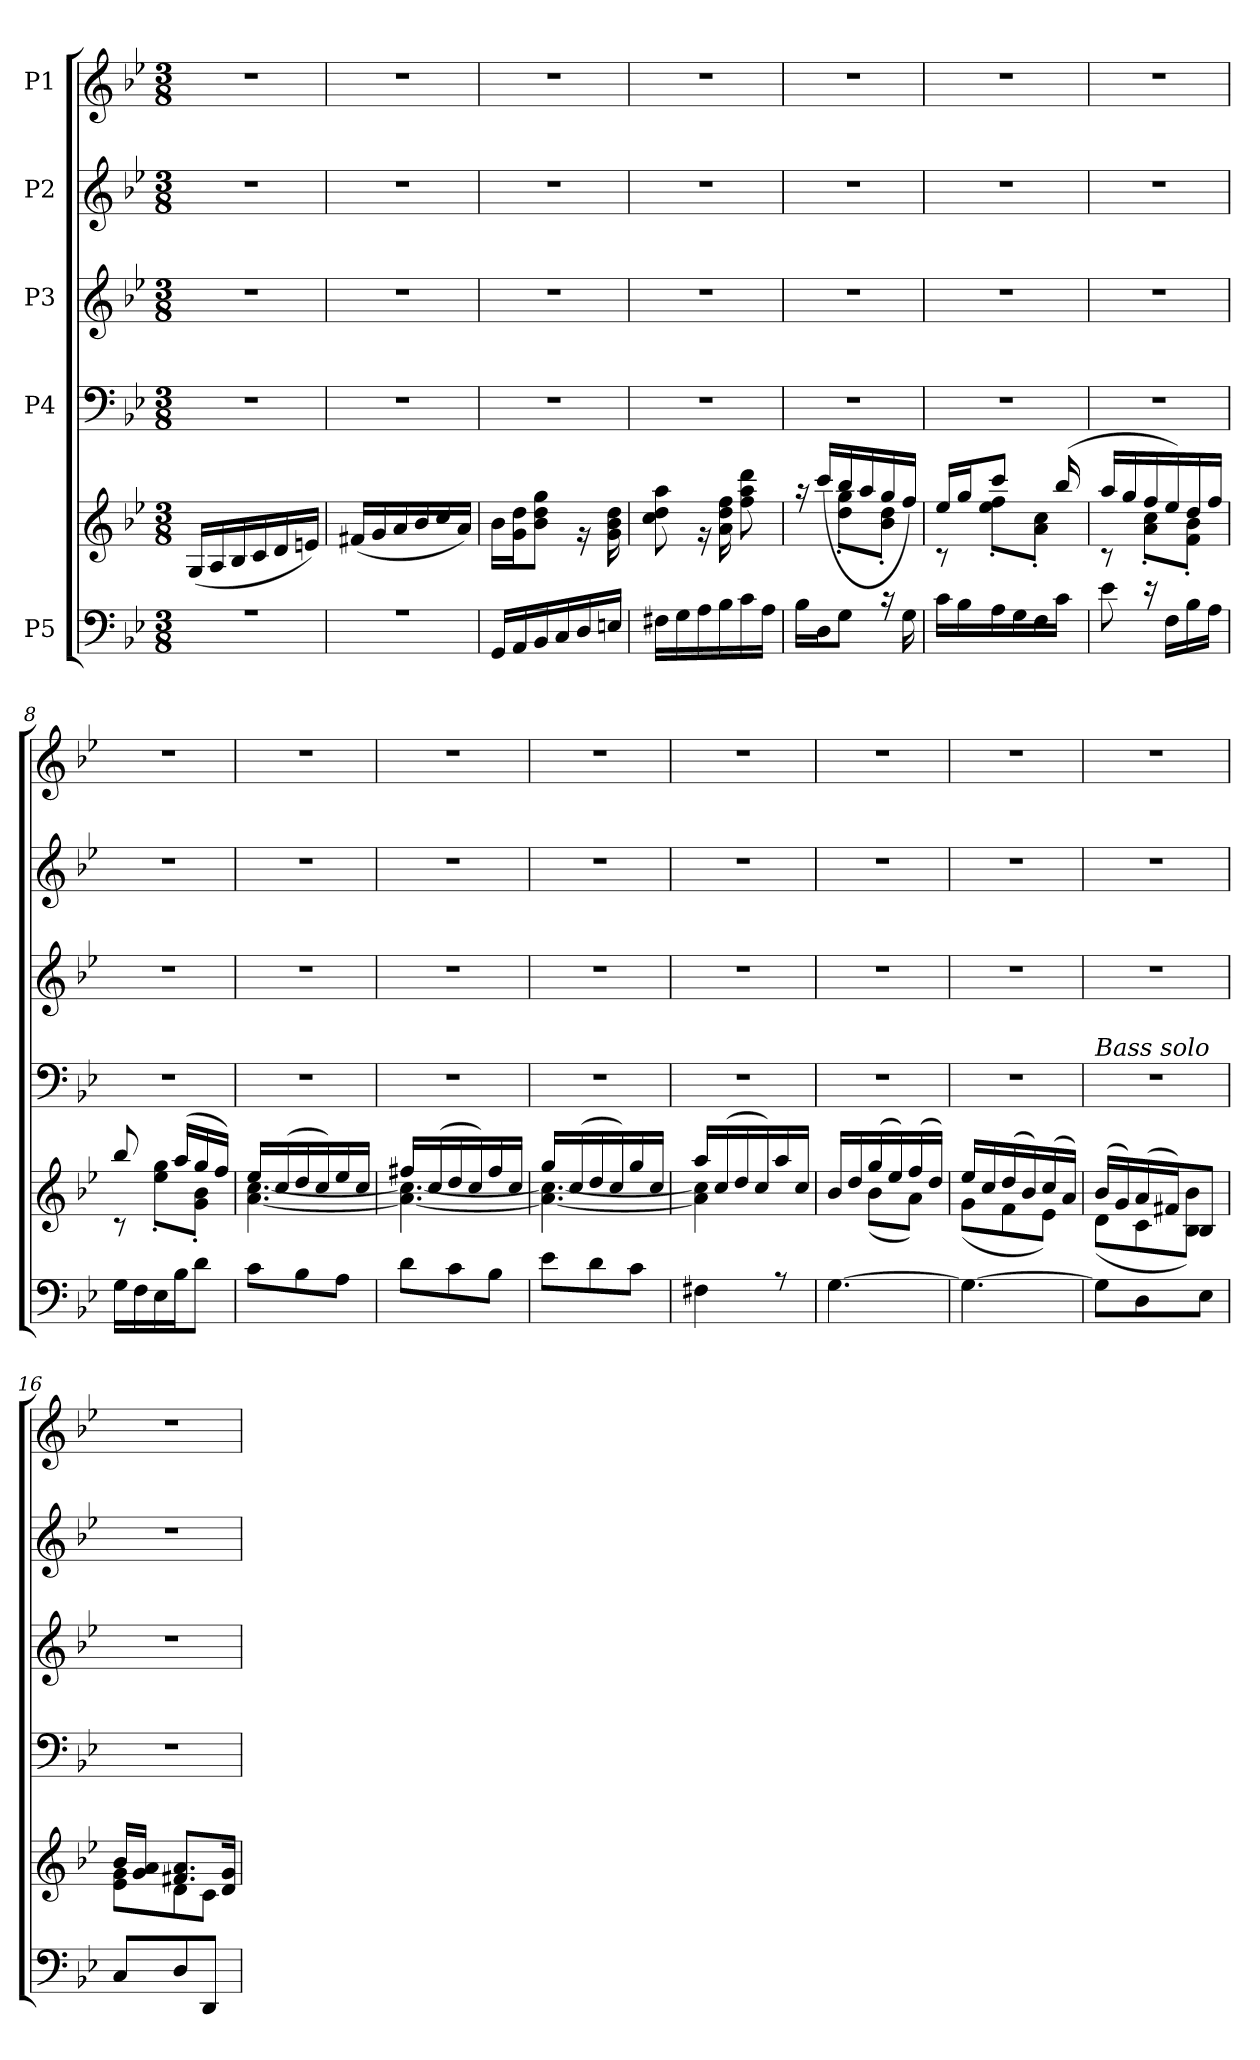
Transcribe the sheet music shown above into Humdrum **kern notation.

**kern	**kern	**kern	**kern	**kern	**kern
*part5	*part5	*part4	*part3	*part2	*part1
*staff6	*staff5	*staff4	*staff3	*staff2	*staff1
*I"P5	*	*I"P4	*I"P3	*I"P2	*I"P1
*clefF4	*clefG2	*clefF4	*clefG2	*clefG2	*clefG2
*	*	*	*ITrd7c12	*	*
*k[b-e-]	*k[b-e-]	*k[b-e-]	*k[b-e-]	*k[b-e-]	*k[b-e-]
*B-:	*B-:	*B-:	*B-:	*B-:	*B-:
*M3/8	*M3/8	*M3/8	*M3/8	*M3/8	*M3/8
=1	=1	=1	=1	=1	=1
!LO:N:vis=1	!	!LO:N:vis=1	!	!	!
*^	*^	*	*	*	*
4.r	4.ryy	4.ryy	(<16G/LL	4.r	4.r	4.r	4.r
.	.	.	16A/	.	.	.	.
.	.	.	16B-/	.	.	.	.
.	.	.	16c/	.	.	.	.
.	.	.	16d/	.	.	.	.
.	.	.	16en/JJ)	.	.	.	.
=2	=2	=2	=2	=2	=2	=2	=2
!LO:N:vis=1	!	!	!	!LO:N:vis=1	!	!	!
4.r	4.ryy	4.ryy	(<16f#X/LL	4.r	4.r	4.r	4.r
.	.	.	16g/	.	.	.	.
.	.	.	16a/	.	.	.	.
.	.	.	16b-/	.	.	.	.
.	.	.	16cc/	.	.	.	.
.	.	.	16a/JJ)	.	.	.	.
=3	=3	=3	=3	=3	=3	=3	=3
!	!	!	!	!LO:N:vis=1	!	!	!
16GG/LL	4.ryy	4.ryy	16b-\LL	4.r	4.r	4.r	4.r
16AA/	.	.	16g\ 16dd\J	.	.	.	.
16BB-/	.	.	8b-\ 8dd\ 8gg\J	.	.	.	.
16C/	.	.	.	.	.	.	.
16D/	.	.	16r	.	.	.	.
16En/JJ	.	.	16g\ 16b-\ 16dd\	.	.	.	.
=4	=4	=4	=4	=4	=4	=4	=4
!	!	!	!	!LO:N:vis=1	!	!	!
16F#X\LL	4.ryy	4.ryy	8cc\ 8dd\ 8aa\	4.r	4.r	4.r	4.r
16G\	.	.	.	.	.	.	.
16A\	.	.	16r	.	.	.	.
16B-\	.	.	16a\ 16dd\ 16ff\	.	.	.	.
16c\	.	.	8ff\ 8aa\ 8ddd\	.	.	.	.
16A\JJ	.	.	.	.	.	.	.
=5	=5	=5	=5	=5	=5	=5	=5
!	!	!	!	!LO:N:vis=1	!	!	!
16B-\LL	4.ryy	16raa	8ryy	4.r	4.r	4.r	4.r
16D\J	.	(>16ccc/LL	.	.	.	.	.
8G\J	.	16bb-/	8dd\'> 8gg\'>L	.	.	.	.
.	.	16aa/	.	.	.	.	.
16r	.	16gg/	8b-\'> 8dd\'>J	.	.	.	.
16G\	.	16ff/JJ)	.	.	.	.	.
=6	=6	=6	=6	=6	=6	=6	=6
!	!	!	!	!LO:N:vis=1	!	!	!
16c\LL	4.ryy	16ee-/LL	8rc	4.r	4.r	4.r	4.r
16B-\	.	16gg/J	.	.	.	.	.
16A\	.	8ccc/J	8ee-\'< 8ff\'<L	.	.	.	.
16G\	.	.	.	.	.	.	.
16F\	.	16ryy	8a\'> 8cc\'>J	.	.	.	.
16c\JJ	.	(>16bb-/	.	.	.	.	.
=7	=7	=7	=7	=7	=7	=7	=7
!	!	!	!	!LO:N:vis=1	!	!	!
8e-\	4.ryy	16aa/LL	8rc	4.r	4.r	4.r	4.r
.	.	16gg/	.	.	.	.	.
16r	.	16ff/	8a\'> 8cc\'>L	.	.	.	.
16F\LL	.	16ee-/)	.	.	.	.	.
16B-\	.	16dd/	8f\'> 8b-\'>J	.	.	.	.
16A\JJ	.	16ff/JJ	.	.	.	.	.
!!LO:LB:g=z
=8	=8	=8	=8	=8	=8	=8	=8
!	!	!	!	!LO:N:vis=1	!	!	!
16G\LL	4.ryy	8bb-/	8rc	4.r	4.r	4.r	4.r
16F\	.	.	.	.	.	.	.
16E-\	.	16ryy	8ee-\'< 8gg\'<L	.	.	.	.
16B-\J	.	(>16aa/LL	.	.	.	.	.
8d\J	.	16gg/	8g\'> 8b-\'>J	.	.	.	.
.	.	16ff/JJ)	.	.	.	.	.
=9	=9	=9	=9	=9	=9	=9	=9
!	!	!	!	!LO:N:vis=1	!	!	!
8c\L	4.ryy	16ee-/LL	[<4.a\ [<4.cc\	4.r	4.r	4.r	4.r
.	.	(>16cc/	.	.	.	.	.
8B-\	.	16dd/	.	.	.	.	.
.	.	16cc/)	.	.	.	.	.
8A\J	.	16ee-/	.	.	.	.	.
.	.	16cc/JJ	.	.	.	.	.
=10	=10	=10	=10	=10	=10	=10	=10
!	!	!	!	!LO:N:vis=1	!	!	!
8d\L	4.ryy	16ff#X/LL	4.a\_ 4.cc\_	4.r	4.r	4.r	4.r
.	.	(>16cc/	.	.	.	.	.
8c\	.	16dd/	.	.	.	.	.
.	.	16cc/)	.	.	.	.	.
8B-\J	.	16ff#/	.	.	.	.	.
.	.	16cc/JJ	.	.	.	.	.
=11	=11	=11	=11	=11	=11	=11	=11
!	!	!	!	!LO:N:vis=1	!	!	!
8e-\L	4.ryy	16gg/LL	4.a\_ 4.cc\_	4.r	4.r	4.r	4.r
.	.	(>16cc/	.	.	.	.	.
8d\	.	16dd/	.	.	.	.	.
.	.	16cc/)	.	.	.	.	.
8c\J	.	16gg/	.	.	.	.	.
.	.	16cc/JJ	.	.	.	.	.
=12	=12	=12	=12	=12	=12	=12	=12
!	!	!	!	!LO:N:vis=1	!	!	!
4F#X\	4.ryy	16aa/LL	4a\] 4cc\]	4.r	4.r	4.r	4.r
.	.	(>16cc/	.	.	.	.	.
.	.	16dd/	.	.	.	.	.
.	.	16cc/)	.	.	.	.	.
8r	.	16aa/	8ryy	.	.	.	.
.	.	16cc/JJ	.	.	.	.	.
=13	=13	=13	=13	=13	=13	=13	=13
!	!	!	!	!LO:N:vis=1	!	!	!
[>4.G\	4.ryy	16b-/LL	8ryy	4.r	4.r	4.r	4.r
.	.	16dd/	.	.	.	.	.
.	.	(>16gg/	(<8b-\L	.	.	.	.
.	.	16ee-/)	.	.	.	.	.
.	.	(>16ff/	8a\J)	.	.	.	.
.	.	16dd/JJ)	.	.	.	.	.
=14	=14	=14	=14	=14	=14	=14	=14
!	!	!	!	!LO:N:vis=1	!	!	!
4.G\_	4.ryy	16ee-/LL	(<8g\L	4.r	4.r	4.r	4.r
.	.	16cc/	.	.	.	.	.
.	.	(>16dd/	8f\	.	.	.	.
.	.	16b-/)	.	.	.	.	.
.	.	(>16cc/	8e-\J)	.	.	.	.
.	.	16a/JJ)	.	.	.	.	.
!!LO:PB:g=z
=15	=15	=15	=15	=15	=15	=15	=15
!	!	!	!	!LO:TX:a:i:t=Bass solo	!	!	!
!	!	!	!	!LO:N:vis=1	!	!	!
8G\L]	4.ryy	(>16b-/LL	(<8d\L	4.r	4.r	4.r	4.r
.	.	16g/)	.	.	.	.	.
8D\	.	(>16a/	8c\	.	.	.	.
.	.	16f#X/J)	.	.	.	.	.
8E-\J	.	8B-/J	8B-\ 8b-\J)	.	.	.	.
=16	=16	=16	=16	=16	=16	=16	=16
!	!	!	!	!LO:N:vis=1	!	!	!
8C/L	4.ryy	16b-/LL	8e-\ 8g\L	4.r	4.r	4.r	4.r
.	.	16g/ 16a/JJ	.	.	.	.	.
8D/	.	8.f#X/ 8.a/L	8d\	.	.	.	.
8DD/J	.	.	8c\J	.	.	.	.
.	.	16d/ 16g/Jk	.	.	.	.	.
*v	*v	*	*	*	*	*	*
*	*v	*v	*	*	*	*
=	=	=	=	=	=
*-	*-	*-	*-	*-	*-
